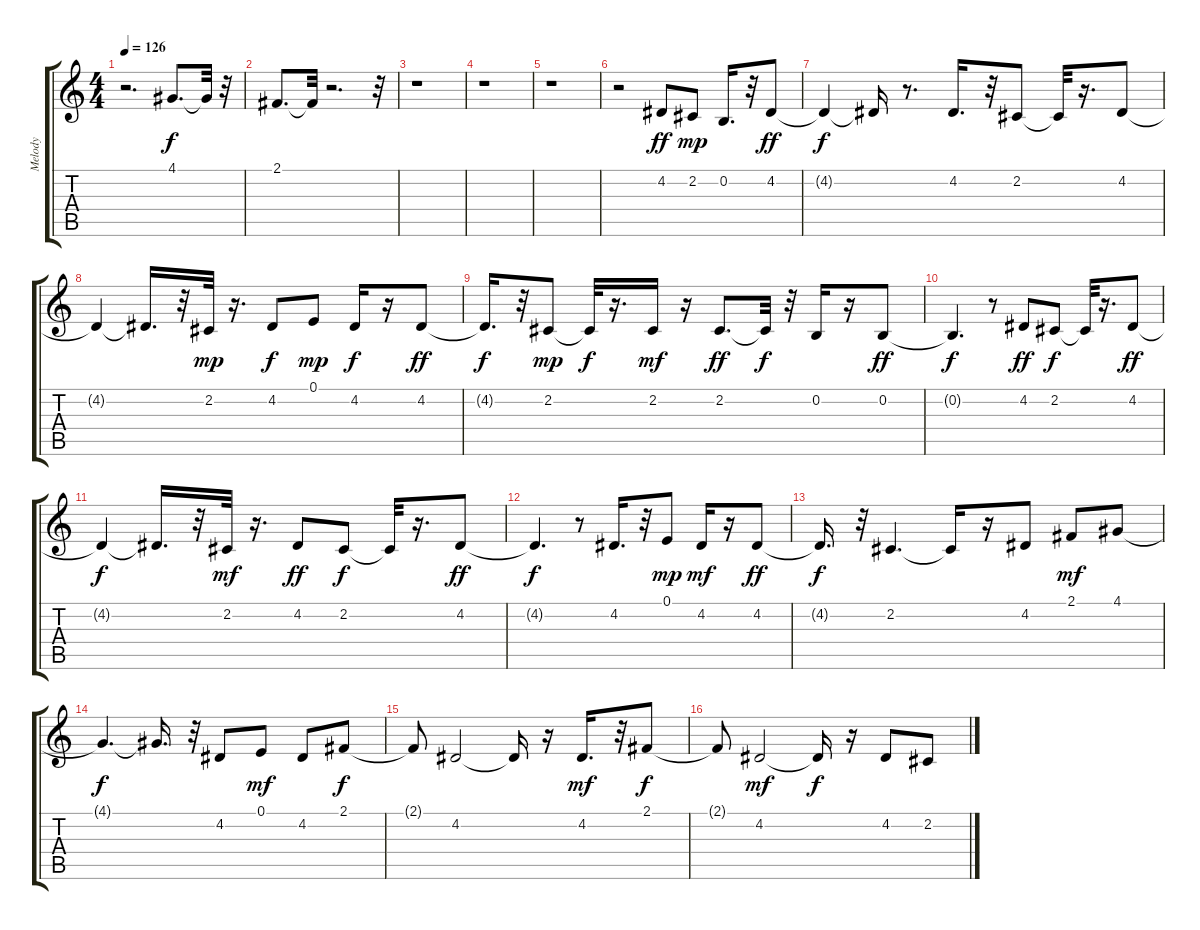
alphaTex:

\track ("Melody" "Melody") {instrument lead2sawtooth}
\staff {score tabs}
\tuning (E4 B3 G3 D3 A2 E2) {hide}
\ts (4 4)
\tempo 126
\clef g2
\ks c
r.2{d dy f} 4.1.8{d} 4.1{t}.32 r.32 |
2.1.8{d} 2.1{t}.32 r.2{d} r.32 |
r.1 |
r.1 |
r.1 |
r.2 4.2.8{dy ff} 2.2.8{dy mp} 0.2.16{d} r.32 4.2.8{dy ff} |
4.2{t}.4{dy f} 4.2{t}.16 r.8{d} 4.2.16{d} r.32 2.2.8 2.2{t}.32 r.16{d} 4.2.8 |
4.2{t}.4 4.2{t}.16{d} r.32 2.2.32{dy mp} r.16{d} 4.2.8{dy f} 0.1.8{dy mp} 4.2.16{dy f} r.16 4.2.8{dy ff} |
4.2{t}.16{d dy f} r.32 2.2.8{dy mp} 2.2{t}.32{dy f} r.16{d} 2.2.16{dy mf} r.16 2.2.8{d dy ff} 2.2{t}.32{dy f} r.32 0.2.16 r.16 0.2.8{dy ff} |
0.2{t}.4{d dy f} r.8 4.2.8{dy ff} 2.2.8{dy f} 2.2{t}.32 r.16{d} 4.2.8{dy ff} |
4.2{t}.4{dy f} 4.2{t}.16{d} r.32 2.2.32{dy mf} r.16{d} 4.2.8{dy ff} 2.2.8{dy f} 2.2{t}.32 r.16{d} 4.2.8{dy ff} |
4.2{t}.4{d dy f} r.8 4.2.16{d} r.32 0.1.8{dy mp} 4.2.16{dy mf} r.16 4.2.8{dy ff} |
4.2{t}.16{d dy f} r.32 2.2.4{d} 2.2{t}.16 r.16 4.2.8 2.1.8{dy mf} 4.1.8 |
4.1{t}.4{d dy f} 4.1{t}.16{d} r.32 4.2.8 0.1.8{dy mf} 4.2.8 2.1.8{dy f} |
2.1{t}.8 4.2.2 4.2{t}.16 r.16 4.2.16{d dy mf} r.32 2.1.8{dy f} |
2.1{t}.8 4.2.2{dy mf} 4.2{t}.16{dy f} r.16 4.2.8 2.2.8
